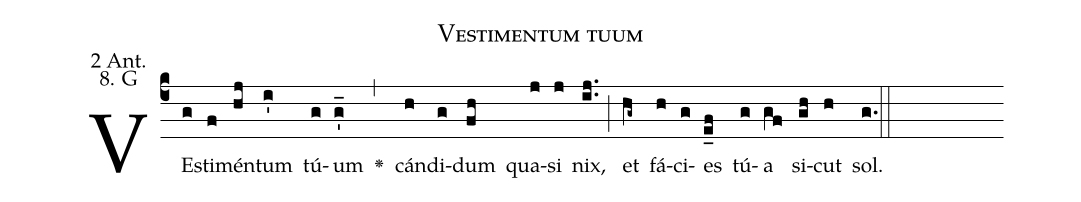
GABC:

name: Vestimentum tuum;
office-part: 2 Antiphon;
mode: 8G;
annotation: 2 Ant.;
annotation: 8. G;
def-m1:}{\greseteolcustos{manual}{;
def-m2:\ifx\breakbeforeEuouae\undefined\else;
def-m3:\fi}	\ifx\noeuouae\undefined\def\noeuouae{F}\fi	\if\noeuouae F{;
def-m4:}\fi;
%%
% The syntax in this part is called gabc. Please refer to http://home.gna.org/gregorio/gabc/#basis

(c4)VE(g)sti(f)mén(hj)tum(i') tú(g)um(g'_) <v>\greheightstar</v>(,)
cán(h)di(g)dum(fh) qua(j)si(j) nix,(ij..) (;)
et(hg~) fá(h)ci(g)es(e_f) tú(g)a(gf) si(gh)cut(h[em1]) sol.(g.) (::[em2]z[em3])

E(j) u(j) o(i) u(j) a(h) e.(g.) (::[em4])
